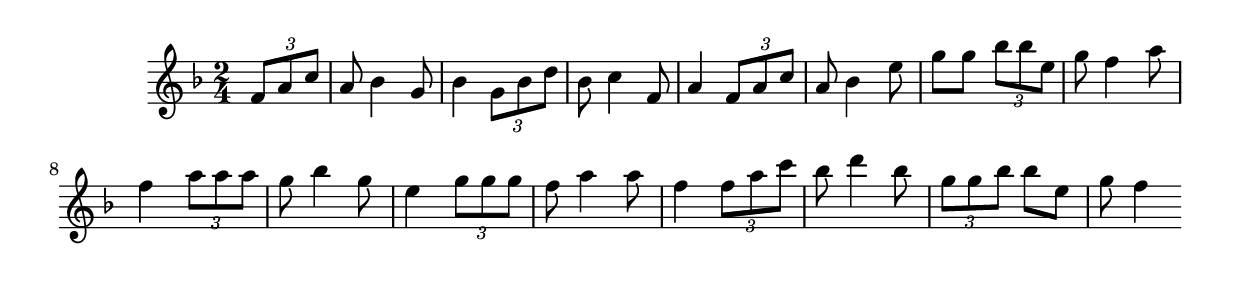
\version "2.14.0"
%{\header {
  title = "Re-/mon (Louisiana)"
  composer = "anonymous"
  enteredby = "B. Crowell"
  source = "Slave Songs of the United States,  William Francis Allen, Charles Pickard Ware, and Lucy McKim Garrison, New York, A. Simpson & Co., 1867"
}%}
\score{{\key f \major
\time 2/4
%{\tempo 8=110
%}\relative f' {
  \partial 4
  \times 2/3 {f8 a c} |
  a8 bes4 g8 | bes4 \times 2/3 {g8 bes d} | bes8 c4 f,8 | a4 \times 2/3 {f8 a c} |
  a8 bes4 e8 | g8 g \times 2/3 {bes8 bes e,} | g8 f4 a8 |
  f4 \times 2/3 {a8 a a} | g8 bes4 g8 | e4 \times 2/3 {g8 g g} | f8 a4 a8 |
  f4 \times 2/3 {f8 a c} | bes8 d4 bes8 | \times 2/3 {g8 g bes} bes8 e, | g8 f4
  \bar ":|"
}

}}